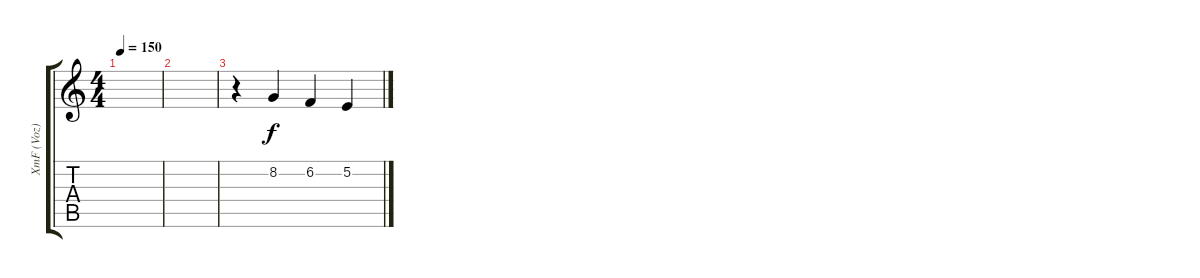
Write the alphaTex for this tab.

\track ("XmF (Voz)" "XmF (Voz)") {instrument acousticgrandpiano}
\staff {score tabs}
\tuning (E4 B3 G3 D3 A2 E2) {hide}
\ts (4 4)
\tempo 150
\clef g2
\ks c
|
|
r.4 8.2.4 6.2.4 5.2.4
